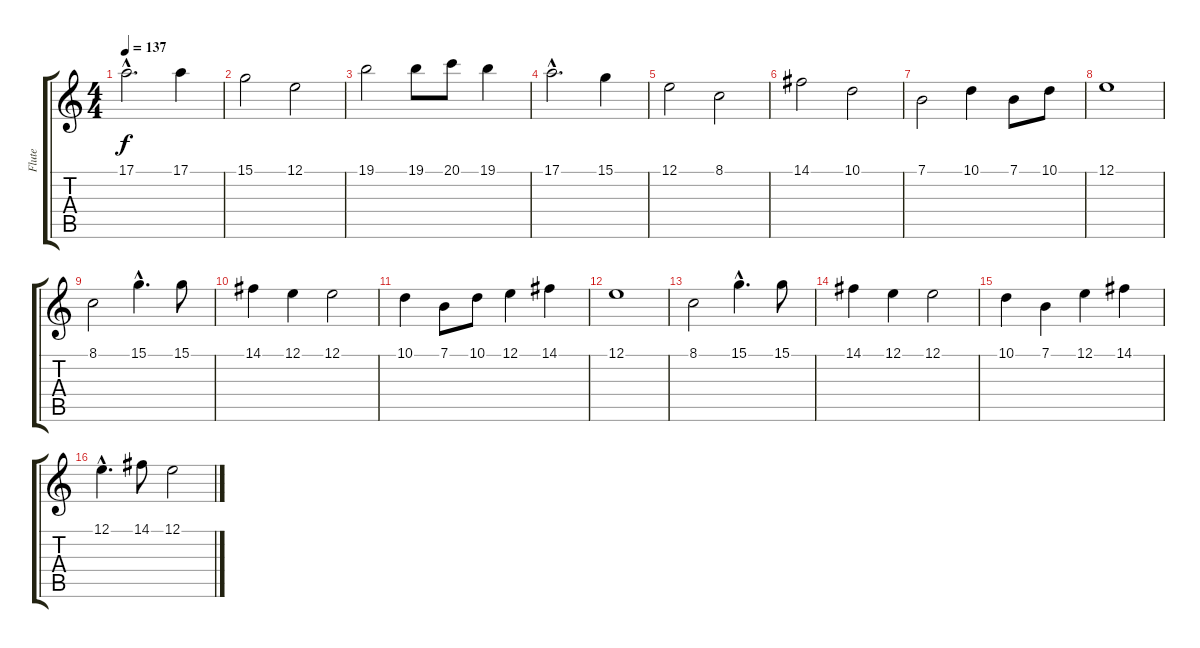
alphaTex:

\track ("Flute" "Flute") {instrument piccolo}
\staff {score tabs}
\tuning (E4 B3 G3 D3 A2 E2) {hide}
\ts (4 4)
\tempo 137
\clef g2
\ks c
17.1{hac}.2{d dy f} 17.1.4 |
15.1.2 12.1.2 |
19.1.2 19.1.8 20.1.8 19.1.4 |
17.1{hac}.2{d} 15.1.4 |
12.1.2 8.1.2 |
14.1.2 10.1.2 |
7.1.2 10.1.4 7.1.8 10.1.8 |
12.1.1 |
8.1.2 15.1{hac}.4{d} 15.1.8 |
14.1.4 12.1.4 12.1.2 |
10.1.4 7.1.8 10.1.8 12.1.4 14.1.4 |
12.1.1 |
8.1.2 15.1{hac}.4{d} 15.1.8 |
14.1.4 12.1.4 12.1.2 |
10.1.4 7.1.4 12.1.4 14.1.4 |
12.1{hac}.4{d} 14.1.8 12.1.2
